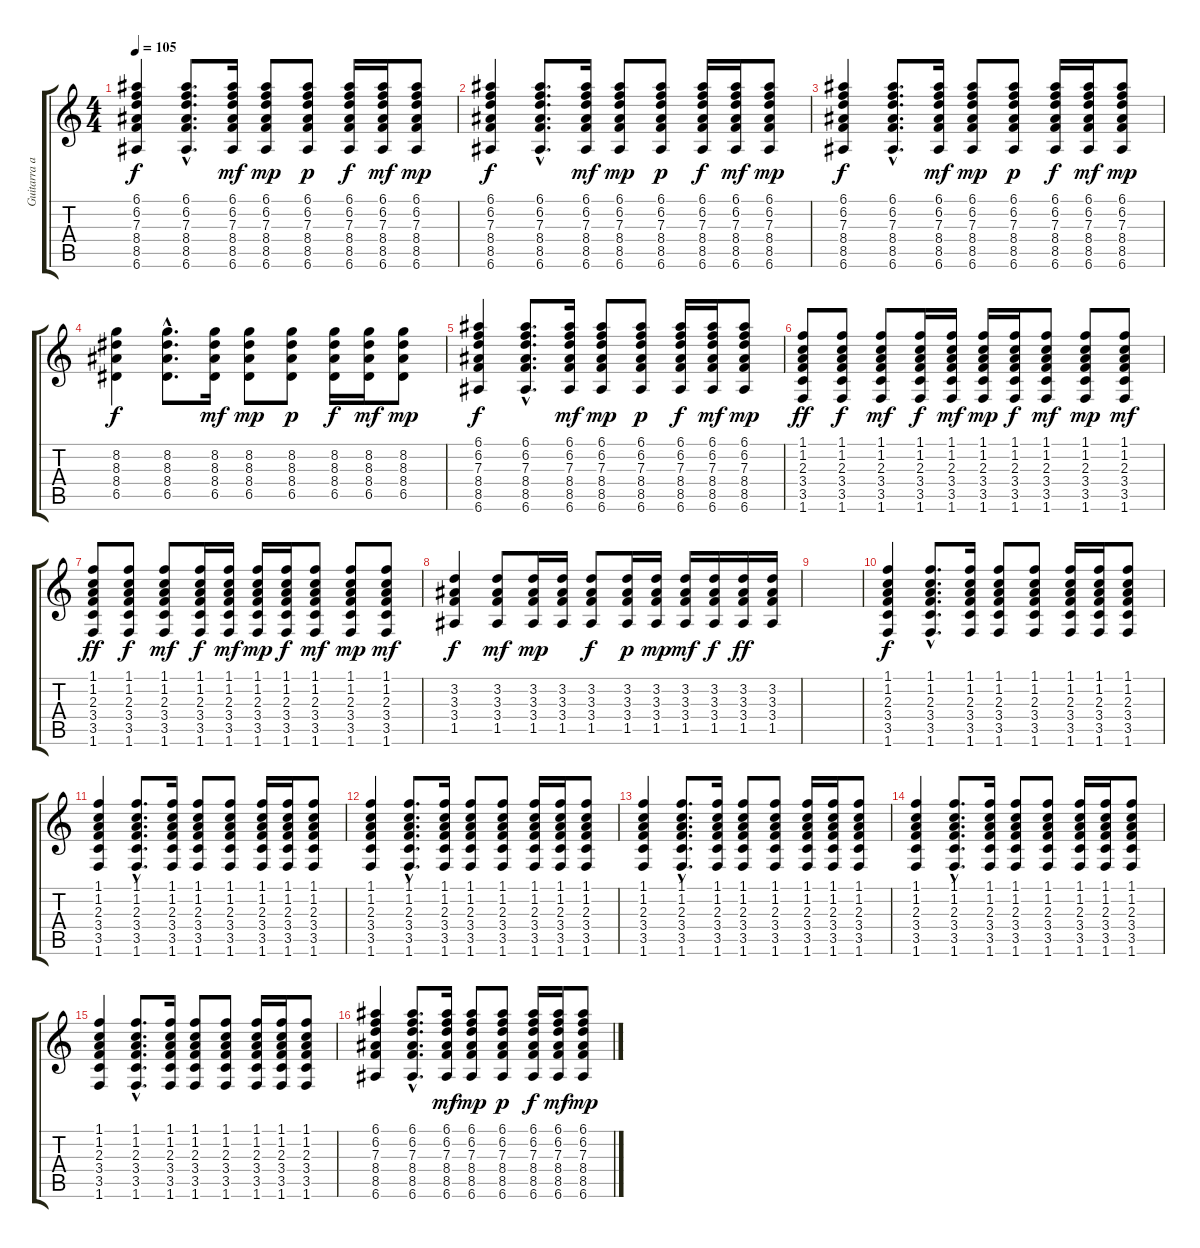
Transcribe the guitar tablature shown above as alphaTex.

\track ("Guitarra acústica" "Guitarra a") {instrument acousticguitarsteel}
\staff {score tabs}
\tuning (E4 B3 G3 D3 A2 E2) {hide}
\ts (4 4)
\tempo 105
\clef g2
\ks c
(6.1 6.2 7.3 8.4 8.5 6.6).4{dy f} (6.1{hac} 6.2{hac} 7.3{hac} 8.4{hac} 8.5{hac} 6.6{hac}).8{d} (6.1 6.2 7.3 8.4 8.5 6.6).16{dy mf} (6.1 6.2 7.3 8.4 8.5 6.6).8{dy mp} (6.1 6.2 7.3 8.4 8.5 6.6).8{dy p} (6.1 6.2 7.3 8.4 8.5 6.6).16{dy f} (6.1 6.2 7.3 8.4 8.5 6.6).16{dy mf} (6.1 6.2 7.3 8.4 8.5 6.6).8{dy mp} |
(6.1 6.2 7.3 8.4 8.5 6.6).4{dy f} (6.1{hac} 6.2{hac} 7.3{hac} 8.4{hac} 8.5{hac} 6.6{hac}).8{d} (6.1 6.2 7.3 8.4 8.5 6.6).16{dy mf} (6.1 6.2 7.3 8.4 8.5 6.6).8{dy mp} (6.1 6.2 7.3 8.4 8.5 6.6).8{dy p} (6.1 6.2 7.3 8.4 8.5 6.6).16{dy f} (6.1 6.2 7.3 8.4 8.5 6.6).16{dy mf} (6.1 6.2 7.3 8.4 8.5 6.6).8{dy mp} |
(6.1 6.2 7.3 8.4 8.5 6.6).4{dy f} (6.1{hac} 6.2{hac} 7.3{hac} 8.4{hac} 8.5{hac} 6.6{hac}).8{d} (6.1 6.2 7.3 8.4 8.5 6.6).16{dy mf} (6.1 6.2 7.3 8.4 8.5 6.6).8{dy mp} (6.1 6.2 7.3 8.4 8.5 6.6).8{dy p} (6.1 6.2 7.3 8.4 8.5 6.6).16{dy f} (6.1 6.2 7.3 8.4 8.5 6.6).16{dy mf} (6.1 6.2 7.3 8.4 8.5 6.6).8{dy mp} |
(8.2 8.3 8.4 6.5).4{dy f} (8.2{hac} 8.3{hac} 8.4{hac} 6.5{hac}).8{d} (8.2 8.3 8.4 6.5).16{dy mf} (8.2 8.3 8.4 6.5).8{dy mp} (8.2 8.3 8.4 6.5).8{dy p} (8.2 8.3 8.4 6.5).16{dy f} (8.2 8.3 8.4 6.5).16{dy mf} (8.2 8.3 8.4 6.5).8{dy mp} |
(6.1 6.2 7.3 8.4 8.5 6.6).4{dy f} (6.1{hac} 6.2{hac} 7.3{hac} 8.4{hac} 8.5{hac} 6.6{hac}).8{d} (6.1 6.2 7.3 8.4 8.5 6.6).16{dy mf} (6.1 6.2 7.3 8.4 8.5 6.6).8{dy mp} (6.1 6.2 7.3 8.4 8.5 6.6).8{dy p} (6.1 6.2 7.3 8.4 8.5 6.6).16{dy f} (6.1 6.2 7.3 8.4 8.5 6.6).16{dy mf} (6.1 6.2 7.3 8.4 8.5 6.6).8{dy mp} |
(1.1 1.2 2.3 3.4 3.5 1.6).8{dy ff} (1.1 1.2 2.3 3.4 3.5 1.6).8{dy f} (1.1 1.2 2.3 3.4 3.5 1.6).8{dy mf} (1.1 1.2 2.3 3.4 3.5 1.6).16{dy f} (1.1 1.2 2.3 3.4 3.5 1.6).16{dy mf} (1.1 1.2 2.3 3.4 3.5 1.6).16{dy mp} (1.1 1.2 2.3 3.4 3.5 1.6).16{dy f} (1.1 1.2 2.3 3.4 3.5 1.6).8{dy mf} (1.1 1.2 2.3 3.4 3.5 1.6).8{dy mp} (1.1 1.2 2.3 3.4 3.5 1.6).8{dy mf} |
(1.1 1.2 2.3 3.4 3.5 1.6).8{dy ff} (1.1 1.2 2.3 3.4 3.5 1.6).8{dy f} (1.1 1.2 2.3 3.4 3.5 1.6).8{dy mf} (1.1 1.2 2.3 3.4 3.5 1.6).16{dy f} (1.1 1.2 2.3 3.4 3.5 1.6).16{dy mf} (1.1 1.2 2.3 3.4 3.5 1.6).16{dy mp} (1.1 1.2 2.3 3.4 3.5 1.6).16{dy f} (1.1 1.2 2.3 3.4 3.5 1.6).8{dy mf} (1.1 1.2 2.3 3.4 3.5 1.6).8{dy mp} (1.1 1.2 2.3 3.4 3.5 1.6).8{dy mf} |
(3.2 3.3 3.4 1.5).4{dy f} (3.2 3.3 3.4 1.5).8{dy mf} (3.2 3.3 3.4 1.5).16{dy mp} (3.2 3.3 3.4 1.5).16 (3.2 3.3 3.4 1.5).8{dy f} (3.2 3.3 3.4 1.5).16{dy p} (3.2 3.3 3.4 1.5).16{dy mp} (3.2 3.3 3.4 1.5).16{dy mf} (3.2 3.3 3.4 1.5).16{dy f} (3.2 3.3 3.4 1.5).16{dy ff} (3.2 3.3 3.4 1.5).16 |
|
(1.1 1.2 2.3 3.4 3.5 1.6).4{dy f} (1.1{hac} 1.2{hac} 2.3{hac} 3.4{hac} 3.5{hac} 1.6{hac}).8{d} (1.1 1.2 2.3 3.4 3.5 1.6).16 (1.1 1.2 2.3 3.4 3.5 1.6).8 (1.1 1.2 2.3 3.4 3.5 1.6).8 (1.1 1.2 2.3 3.4 3.5 1.6).16 (1.1 1.2 2.3 3.4 3.5 1.6).16 (1.1 1.2 2.3 3.4 3.5 1.6).8 |
(1.1 1.2 2.3 3.4 3.5 1.6).4 (1.1{hac} 1.2{hac} 2.3{hac} 3.4{hac} 3.5{hac} 1.6{hac}).8{d} (1.1 1.2 2.3 3.4 3.5 1.6).16 (1.1 1.2 2.3 3.4 3.5 1.6).8 (1.1 1.2 2.3 3.4 3.5 1.6).8 (1.1 1.2 2.3 3.4 3.5 1.6).16 (1.1 1.2 2.3 3.4 3.5 1.6).16 (1.1 1.2 2.3 3.4 3.5 1.6).8 |
(1.1 1.2 2.3 3.4 3.5 1.6).4 (1.1{hac} 1.2{hac} 2.3{hac} 3.4{hac} 3.5{hac} 1.6{hac}).8{d} (1.1 1.2 2.3 3.4 3.5 1.6).16 (1.1 1.2 2.3 3.4 3.5 1.6).8 (1.1 1.2 2.3 3.4 3.5 1.6).8 (1.1 1.2 2.3 3.4 3.5 1.6).16 (1.1 1.2 2.3 3.4 3.5 1.6).16 (1.1 1.2 2.3 3.4 3.5 1.6).8 |
(1.1 1.2 2.3 3.4 3.5 1.6).4 (1.1{hac} 1.2{hac} 2.3{hac} 3.4{hac} 3.5{hac} 1.6{hac}).8{d} (1.1 1.2 2.3 3.4 3.5 1.6).16 (1.1 1.2 2.3 3.4 3.5 1.6).8 (1.1 1.2 2.3 3.4 3.5 1.6).8 (1.1 1.2 2.3 3.4 3.5 1.6).16 (1.1 1.2 2.3 3.4 3.5 1.6).16 (1.1 1.2 2.3 3.4 3.5 1.6).8 |
(1.1 1.2 2.3 3.4 3.5 1.6).4 (1.1{hac} 1.2{hac} 2.3{hac} 3.4{hac} 3.5{hac} 1.6{hac}).8{d} (1.1 1.2 2.3 3.4 3.5 1.6).16 (1.1 1.2 2.3 3.4 3.5 1.6).8 (1.1 1.2 2.3 3.4 3.5 1.6).8 (1.1 1.2 2.3 3.4 3.5 1.6).16 (1.1 1.2 2.3 3.4 3.5 1.6).16 (1.1 1.2 2.3 3.4 3.5 1.6).8 |
(1.1 1.2 2.3 3.4 3.5 1.6).4 (1.1{hac} 1.2{hac} 2.3{hac} 3.4{hac} 3.5{hac} 1.6{hac}).8{d} (1.1 1.2 2.3 3.4 3.5 1.6).16 (1.1 1.2 2.3 3.4 3.5 1.6).8 (1.1 1.2 2.3 3.4 3.5 1.6).8 (1.1 1.2 2.3 3.4 3.5 1.6).16 (1.1 1.2 2.3 3.4 3.5 1.6).16 (1.1 1.2 2.3 3.4 3.5 1.6).8 |
(6.1 6.2 7.3 8.4 8.5 6.6).4 (6.1{hac} 6.2{hac} 7.3{hac} 8.4{hac} 8.5{hac} 6.6{hac}).8{d} (6.1 6.2 7.3 8.4 8.5 6.6).16{dy mf} (6.1 6.2 7.3 8.4 8.5 6.6).8{dy mp} (6.1 6.2 7.3 8.4 8.5 6.6).8{dy p} (6.1 6.2 7.3 8.4 8.5 6.6).16{dy f} (6.1 6.2 7.3 8.4 8.5 6.6).16{dy mf} (6.1 6.2 7.3 8.4 8.5 6.6).8{dy mp}
